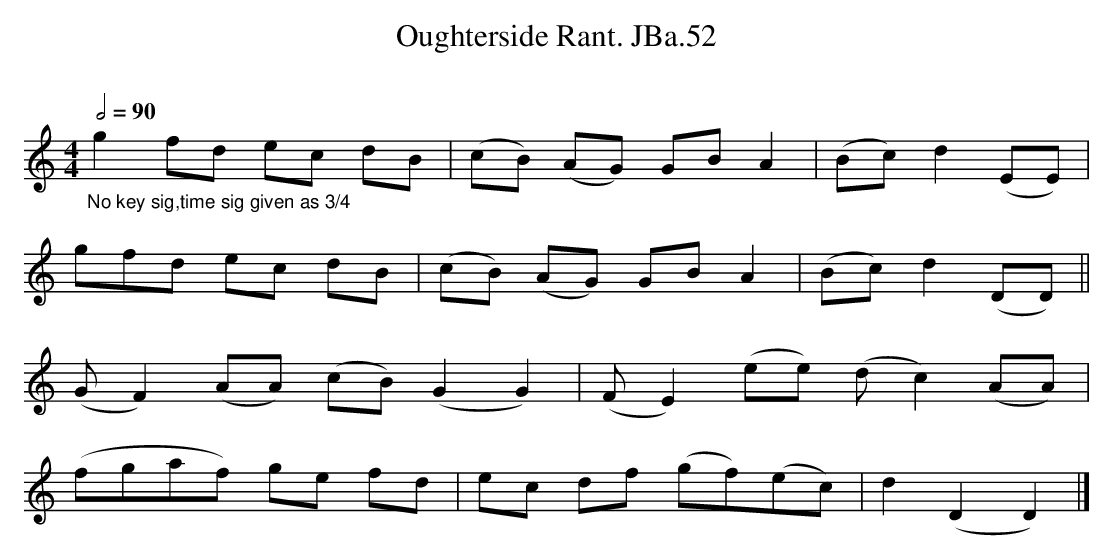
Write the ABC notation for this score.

X:1
T:Oughterside Rant. JBa.52
M:4/4
L:1/8
Q:1/2=90
O:
K:C major
"_No key sig,time sig given as 3/4"
g2 fd ec dB|(cB) (AG) GB A2|(Bc) d2 (EE)|
gfd ec dB|(cB) (AG) GB A2|(Bc) d2 (DD)||
(GF2) (AA) (cB) (G2G2)|(FE2) (ee) (dc2) (AA)|
(fgaf) ge fd|ec df (gf)(ec)|d2 (D2D2)|]
